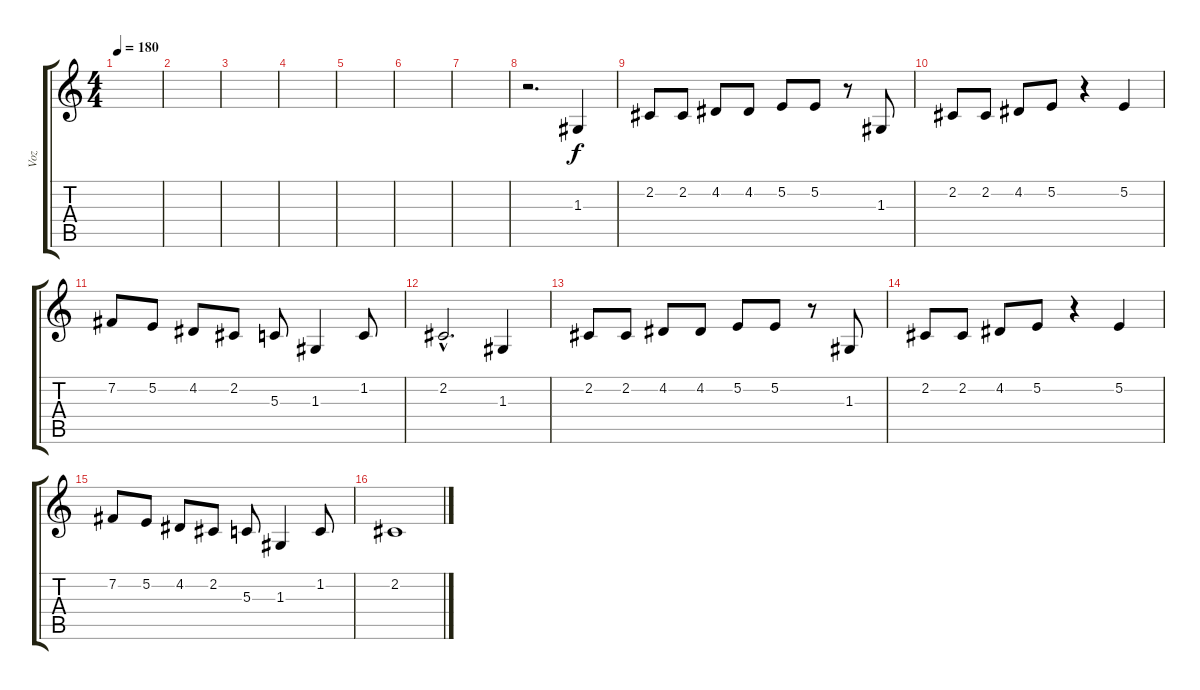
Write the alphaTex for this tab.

\track ("Voz" "Voz") {instrument lead6voice}
\staff {score tabs}
\tuning (E4 B3 G3 D3 A2 E2) {hide}
\ts (4 4)
\tempo 180
\clef g2
\ks c
|
|
|
|
|
|
|
r.2{d} 1.3.4 |
2.2.8 2.2.8 4.2.8 4.2.8 5.2.8 5.2.8 r.8 1.3.8 |
2.2.8 2.2.8 4.2.8 5.2.8 r.4 5.2.4 |
7.2.8 5.2.8 4.2.8 2.2.8 5.3.8 1.3.4 1.2.8 |
2.2{hac}.2{d} 1.3.4 |
2.2.8 2.2.8 4.2.8 4.2.8 5.2.8 5.2.8 r.8 1.3.8 |
2.2.8 2.2.8 4.2.8 5.2.8 r.4 5.2.4 |
7.2.8 5.2.8 4.2.8 2.2.8 5.3.8 1.3.4 1.2.8 |
2.2.1
